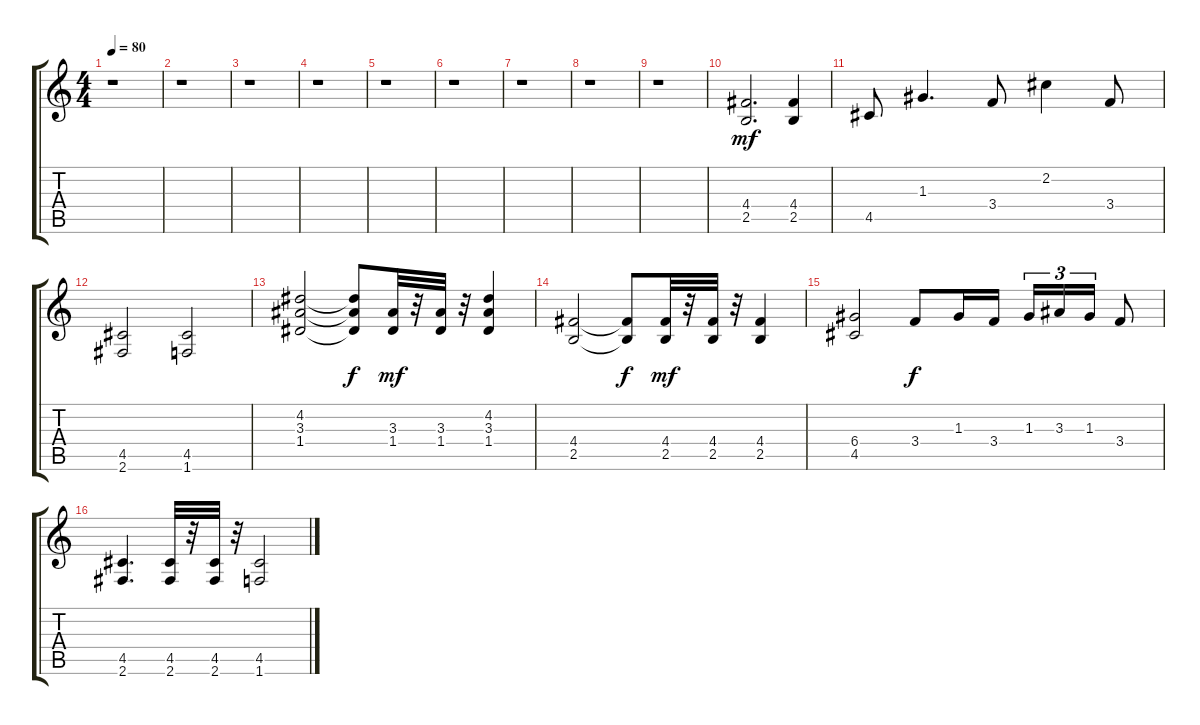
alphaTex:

\track "" {instrument distortionguitar}
\staff {score tabs}
\tuning (E4 B3 G3 D3 A2 E2) {hide}
\ts (4 4)
\tempo 80
\clef g2
\ks c
r.1{dy f} |
r.1 |
r.1 |
r.1 |
r.1 |
r.1 |
r.1 |
r.1 |
r.1 |
(4.4 2.5).2{d dy mf} (4.4 2.5).4 |
4.5.8 1.3.4{d} 3.4.8 2.2.4 3.4.8 |
(4.5 2.6).2 (4.5 1.6).2 |
(4.2 3.3 1.4).2 (4.2{t} 3.3{t} 1.4{t}).8{dy f} (3.3 1.4).32{dy mf} r.32 (3.3 1.4).32 r.32 (4.2 3.3 1.4).4 |
(4.4 2.5).2 (4.4{t} 2.5{t}).8{dy f} (4.4 2.5).32{dy mf} r.32 (4.4 2.5).32 r.32 (4.4 2.5).4 |
(6.4 4.5).2 3.4.8{dy f} 1.3.16 3.4.16 1.3.16{tu (3 2)} 3.3.16{tu (3 2)} 1.3.16{tu (3 2)} 3.4.8 |
(4.5 2.6).4{d} (4.5 2.6).32 r.32 (4.5 2.6).32 r.32 (4.5 1.6).2
